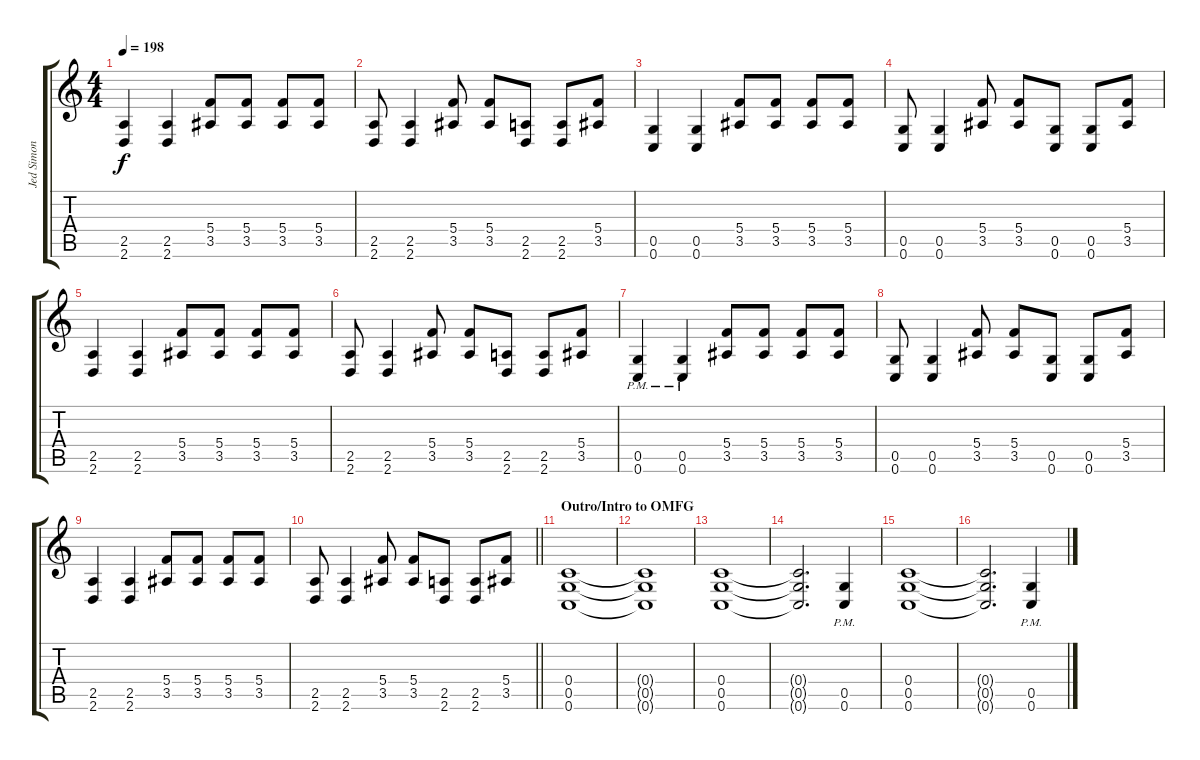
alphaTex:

\track ("Jed Simon" "Jed Simon") {instrument distortionguitar}
\staff {score tabs}
\tuning (E4 C4 G3 C3 G2 C2) {hide}
\ts (4 4)
\tempo 198
\clef g2
\ks c
(2.5 2.6).4{dy f} (2.5 2.6).4 (5.4 3.5).8 (5.4 3.5).8 (5.4 3.5).8 (5.4 3.5).8 |
(2.5 2.6).8 (2.5 2.6).4 (5.4 3.5).8 (5.4 3.5).8 (2.5 2.6).8 (2.5 2.6).8 (5.4 3.5).8 |
(0.5 0.6).4 (0.5 0.6).4 (5.4 3.5).8 (5.4 3.5).8 (5.4 3.5).8 (5.4 3.5).8 |
(0.5 0.6).8 (0.5 0.6).4 (5.4 3.5).8 (5.4 3.5).8 (0.5 0.6).8 (0.5 0.6).8 (5.4 3.5).8 |
(2.5 2.6).4 (2.5 2.6).4 (5.4 3.5).8 (5.4 3.5).8 (5.4 3.5).8 (5.4 3.5).8 |
(2.5 2.6).8 (2.5 2.6).4 (5.4 3.5).8 (5.4 3.5).8 (2.5 2.6).8 (2.5 2.6).8 (5.4 3.5).8 |
(0.5{pm} 0.6{pm}).4 (0.5{pm} 0.6{pm}).4 (5.4 3.5).8 (5.4 3.5).8 (5.4 3.5).8 (5.4 3.5).8 |
(0.5 0.6).8 (0.5 0.6).4 (5.4 3.5).8 (5.4 3.5).8 (0.5 0.6).8 (0.5 0.6).8 (5.4 3.5).8 |
(2.5 2.6).4 (2.5 2.6).4 (5.4 3.5).8 (5.4 3.5).8 (5.4 3.5).8 (5.4 3.5).8 |
\barLineRight lightlight
(2.5 2.6).8 (2.5 2.6).4 (5.4 3.5).8 (5.4 3.5).8 (2.5 2.6).8 (2.5 2.6).8 (5.4 3.5).8 |
\section ("" "Outro/Intro to OMFG")
(0.4 0.5 0.6).1 |
(0.4{t} 0.5{t} 0.6{t}).1 |
(0.4 0.5 0.6).1 |
(0.4{t} 0.5{t} 0.6{t}).2{d} (0.5{pm} 0.6{pm}).4 |
(0.4 0.5 0.6).1 |
(0.4{t} 0.5{t} 0.6{t}).2{d} (0.5{pm} 0.6{pm}).4
